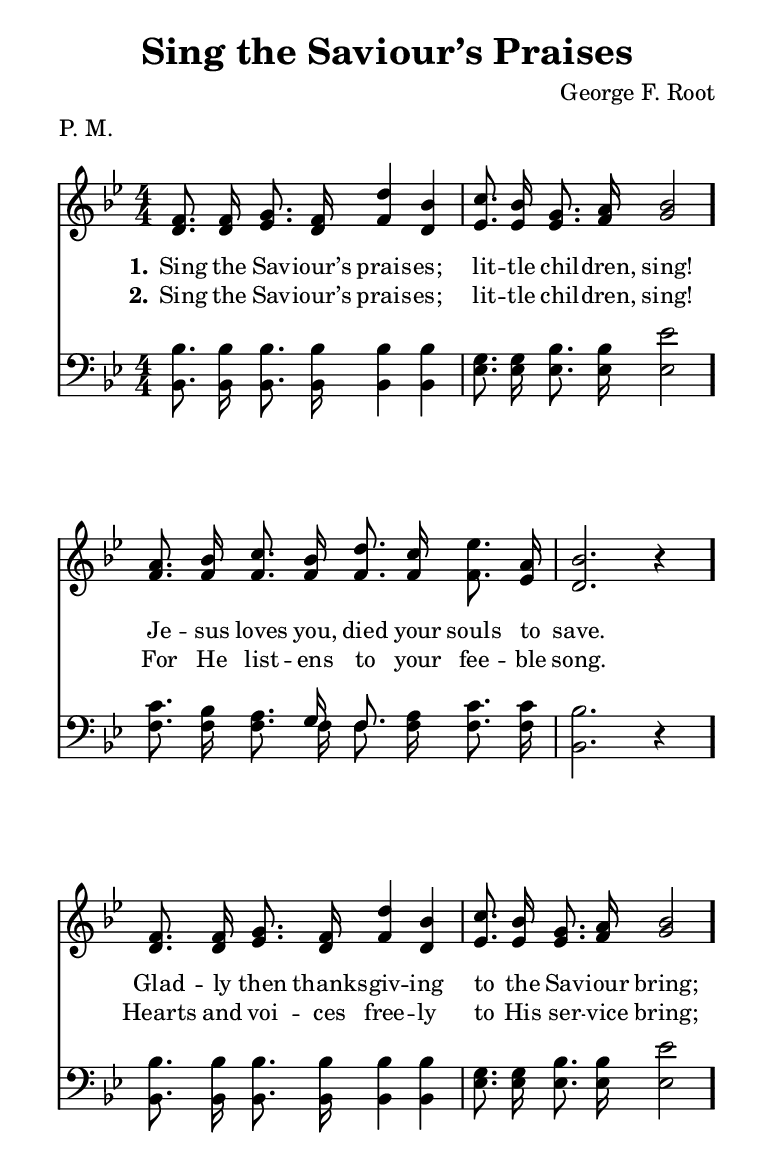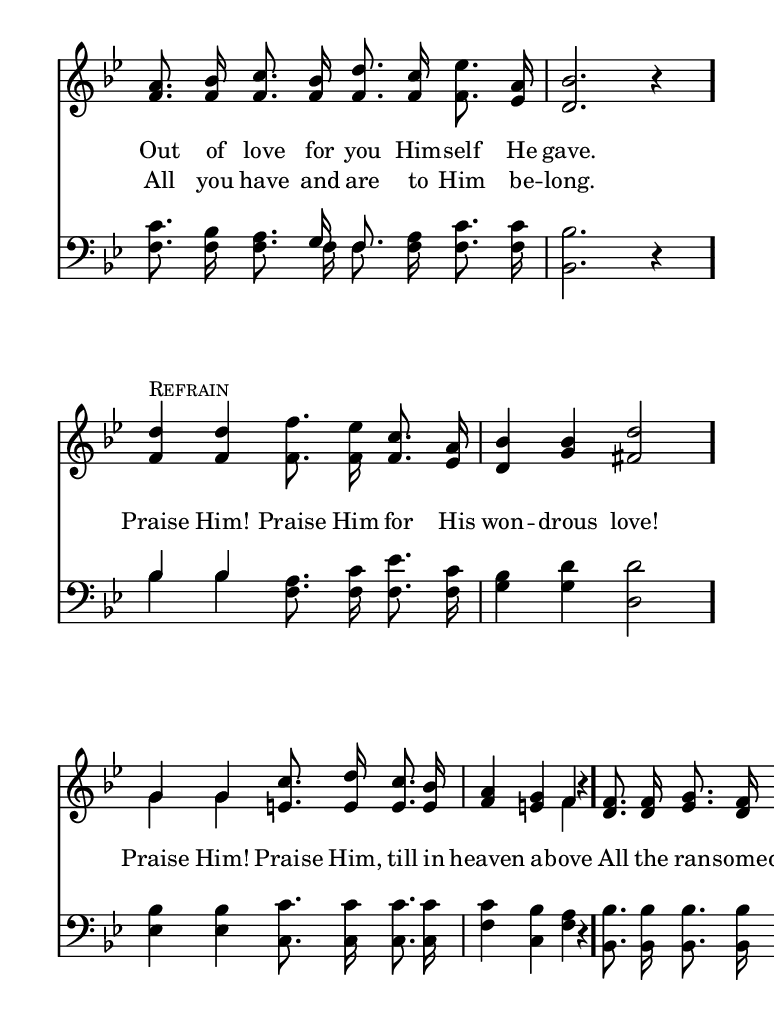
\include "common/global.ily"
\paper {
  \include "common/paper.ily"
  system-count = 6

}

\header{
  %children
  hymnnumber = "356"
  title = "Sing the Saviour’s Praises" % not found at hymnary.org
  tunename = "Ring the Bells of Heaven"
  meter = "P. M." % something like 11. 9. 11. 9. with Refrain (9. 9. 11. 9)
  poet = ""
  composer = "George F. Root" % see https://hymnary.org/tune/ring_the_bells_of_heaven_there_is_root
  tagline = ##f
}

global = {
  \include "common/overrides.ily"
  \override Staff.TimeSignature.style = #'numbered
  \time 4/4
  \override Score.MetronomeMark.transparent = ##t % hide all fermata changes too
  \tempo 4=75
  \key bes \major
  \autoBeamOff
}

patternA = { c8. c16 c8. c16 c4 c | c8. c16 c8. c16 c2 }
patternB = { c8. c16 c8. c16 c8. c16 c8. c16 | c2. c4 }

patternC = { c4 c c8. c16 c8. c16 | c4 c c2 }

notesSoprano = {
\global
\relative c' {

  \changePitch \patternA { f f g f d' bes | c bes g a bes }
  \changePitch \patternB { a bes c bes | d c ees a, | bes r }
  \changePitch \patternA { f f g f d' bes | c bes g a bes }
  \changePitch \patternB { a bes c bes | d c ees a, | bes r } \eogbreak

  << s^\markup { \small \caps "Refrain" }
  { \changePitch \patternC { d d f ees c a | bes bes } d2 } >>
  \changePitch \patternC { g, g c d c bes | a g } f4 r4
  \changePitch \patternA { f f g f d' bes | c bes g a bes }
  \changePitch \patternB { a bes c bes | d c ees a, | bes r }

  \bar "|."

}
}

notesAlto = {
\global
\relative e' {

  \changePitch \patternA { d d ees d f d | ees ees ees f g }
  \changePitch \patternB { f f f f | f f f ees | d r }
  \changePitch \patternA { d d ees d f d | ees ees ees f g }
  \changePitch \patternB { f f f f | f f f ees | d r }

  \changePitch \patternC { f f f f f ees | d g } fis2
  \changePitch \patternC { g g e e e e | f e } f4 r4
  \changePitch \patternA { d d ees d f d | ees ees ees f g }
  \changePitch \patternB { f f f f | f f f ees | d r }

}
}

notesTenor = {
\global
\relative a {

  \changePitch \patternA { bes bes bes bes bes bes | g g bes bes ees }
  \changePitch \patternB { c bes a g | f a c c | bes r }
  \changePitch \patternA { bes bes bes bes bes bes | g g bes bes ees }
  \changePitch \patternB { c bes a g | f a c c | bes r }

  \changePitch \patternC { bes bes a c ees c | bes d } d2
  \changePitch \patternC { bes bes c c c c | c bes } a4 r4
  \changePitch \patternA { bes bes bes bes bes bes | g g bes bes ees }
  \changePitch \patternB { c bes a g | f a c c | bes }

}
}

notesBass = {
\global
\relative f, {

  \changePitch \patternA { bes bes bes bes bes bes | ees ees ees ees ees }
  \changePitch \patternB { f f f f f f f f | bes, r }
  \changePitch \patternA { bes bes bes bes bes bes | ees ees ees ees ees }
  \changePitch \patternB { f f f f f f f f | bes, r }

  \changePitch \patternC { bes' bes f f f f | g g } d2
  \changePitch \patternC { ees ees c c c c | f c } f4 r4
  \changePitch \patternA { bes, bes bes bes bes bes | ees ees ees ees ees }
  \changePitch \patternB { f f f f f f f f | bes, r }

}
}

Refrain = \lyricmode {

Praise Him! Praise Him for His won -- drous love! \bar "."
Praise Him! Praise Him, till in heaven a -- bove \bar "."
All the ran -- somed chil -- dren whom His love set free, \bar "."
Praise Him thro’ a glad e -- ter -- ni -- ty. \bar "."

}

wordsA = \lyricmode {
\set stanza = "1."

Sing the Sav -- iour’s prais -- es; lit -- tle chil -- dren, sing! \bar "."
Je -- sus loves you, died your souls to save. \bar "."
Glad -- ly then thanks -- giv -- ing to the Sav -- iour bring; \bar "."
Out of love for you Him -- self He gave. \bar "."

}

wordsB = \lyricmode {
\set stanza = "2."

Sing the Sav -- iour’s prais -- es; lit -- tle chil -- dren, sing!
For He list -- ens to your fee -- ble song.
Hearts and voi -- ces free -- ly to His ser -- vice bring;
All you have and are to Him be -- long.

\Refrain

}

\score {
  \context ChoirStaff <<
    \context Staff = upper <<
      \set Staff.autoBeaming = ##f
      \set ChoirStaff.systemStartDelimiter = #'SystemStartBar
      \set ChoirStaff.printPartCombineTexts = ##f
      \partcombine #'(2 . 11) \notesSoprano \notesAlto
      \context NullVoice = sopranos { \voiceOne << \notesSoprano >> }
      \context Lyrics = one   \lyricsto sopranos \wordsA
      \context Lyrics = two   \lyricsto sopranos \wordsB
    >>
    \context Staff = men <<
      \set Staff.autoBeaming = ##f
      \clef bass
      \set ChoirStaff.printPartCombineTexts = ##f
      \partcombine #'(2 . 11) \notesTenor \notesBass
    >>
  >>
  \layout {
    \include "common/layout.ily"
  }
  #(cond ((ly:get-option 'eog-midi-permitted) #{ \midi{
    \include "common/midi.ily"
  } #}))
}

\version "2.19.49"  % necessary for upgrading to future LilyPond versions.

% vi:set et ts=2 sw=2 ai nocindent syntax=lilypond:
